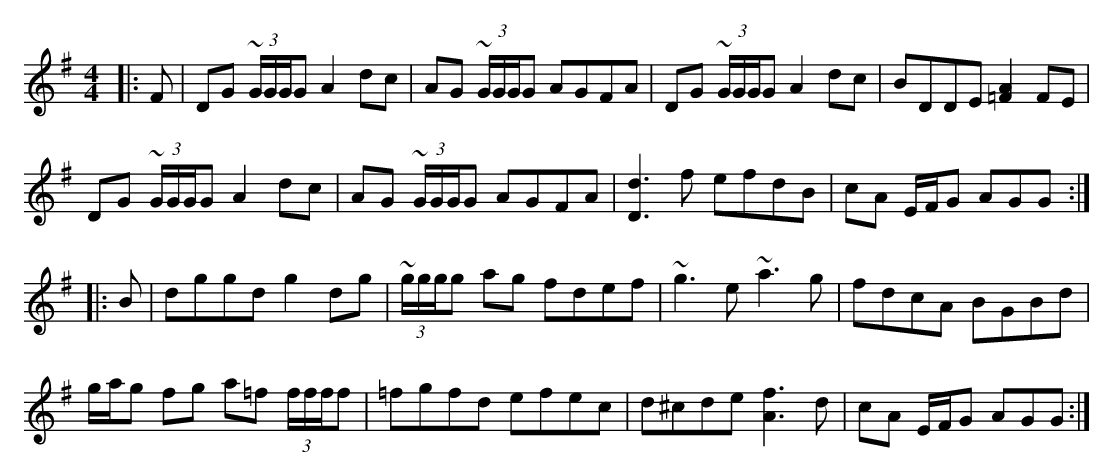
X:1
M:4/4
K:G
|:F|DG ~(3G/G/G/G A2dc|AG ~(3G/G/G/G AGFA|DG ~(3G/G/G/G A2dc|BDDE [A2=F2] FE|
DG ~(3G/G/G/G A2dc|AG ~(3G/G/G/G AGFA|[d3D3] f efdB|cA E/F/G AGG:|
|:B|dggd g2dg|~(3g/g/g/g ag fdef|~g3 e ~a3 g|fdcA BGBd|
g/a/g fg a=f (3f/f/f/f|=fgfd efec|d^cde [f3A3] d |cA E/F/G AGG:|
